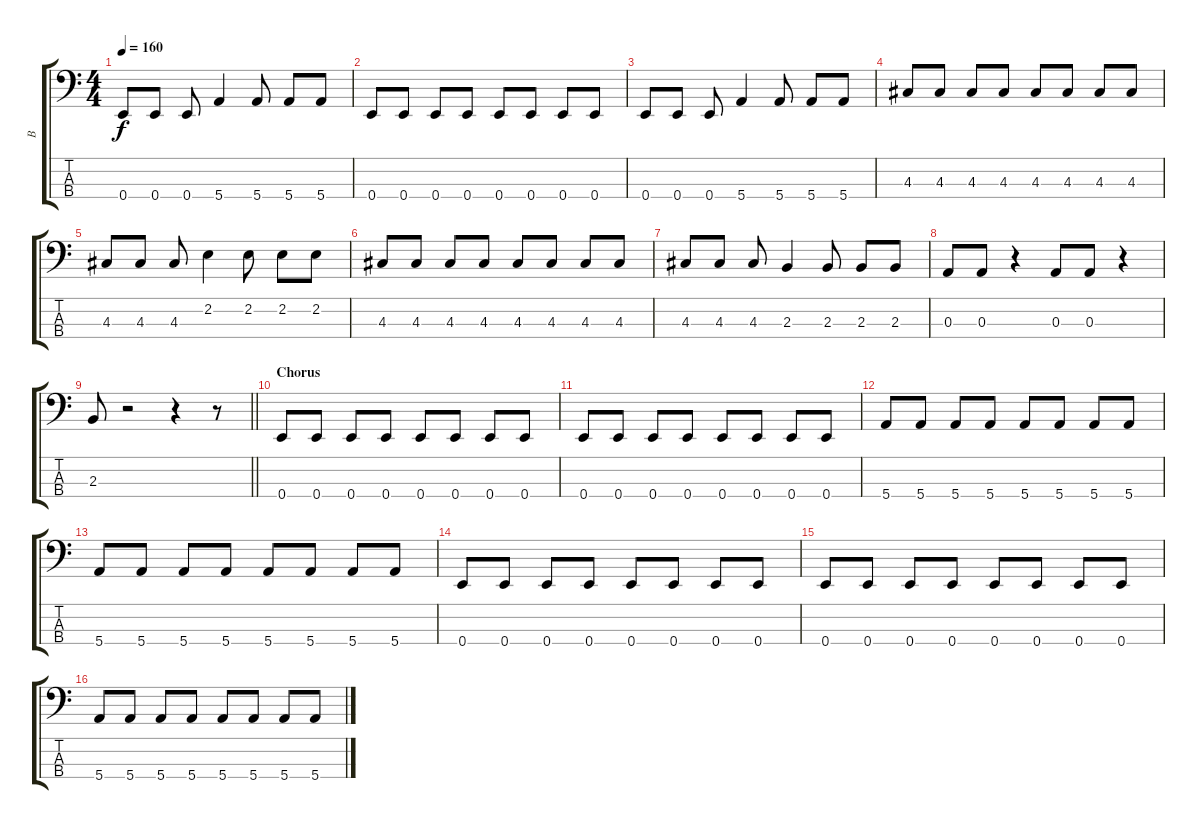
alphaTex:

\track ("B" "B") {instrument electricbasspick}
\staff {score tabs}
\tuning (G2 D2 A1 E1) {hide}
\ts (4 4)
\tempo 160
\clef f4
\ks c
0.4.8{dy f} 0.4.8 0.4.8 5.4.4 5.4.8 5.4.8 5.4.8 |
0.4.8 0.4.8 0.4.8 0.4.8 0.4.8 0.4.8 0.4.8 0.4.8 |
0.4.8 0.4.8 0.4.8 5.4.4 5.4.8 5.4.8 5.4.8 |
4.3.8 4.3.8 4.3.8 4.3.8 4.3.8 4.3.8 4.3.8 4.3.8 |
4.3.8 4.3.8 4.3.8 2.2.4 2.2.8 2.2.8 2.2.8 |
4.3.8 4.3.8 4.3.8 4.3.8 4.3.8 4.3.8 4.3.8 4.3.8 |
4.3.8 4.3.8 4.3.8 2.3.4 2.3.8 2.3.8 2.3.8 |
0.3.8 0.3.8 r.4 0.3.8 0.3.8 r.4 |
\barLineRight lightlight
2.3.8 r.2 r.4 r.8 |
\section ("" "Chorus")
0.4.8 0.4.8 0.4.8 0.4.8 0.4.8 0.4.8 0.4.8 0.4.8 |
0.4.8 0.4.8 0.4.8 0.4.8 0.4.8 0.4.8 0.4.8 0.4.8 |
5.4.8 5.4.8 5.4.8 5.4.8 5.4.8 5.4.8 5.4.8 5.4.8 |
5.4.8 5.4.8 5.4.8 5.4.8 5.4.8 5.4.8 5.4.8 5.4.8 |
0.4.8 0.4.8 0.4.8 0.4.8 0.4.8 0.4.8 0.4.8 0.4.8 |
0.4.8 0.4.8 0.4.8 0.4.8 0.4.8 0.4.8 0.4.8 0.4.8 |
5.4.8 5.4.8 5.4.8 5.4.8 5.4.8 5.4.8 5.4.8 5.4.8
